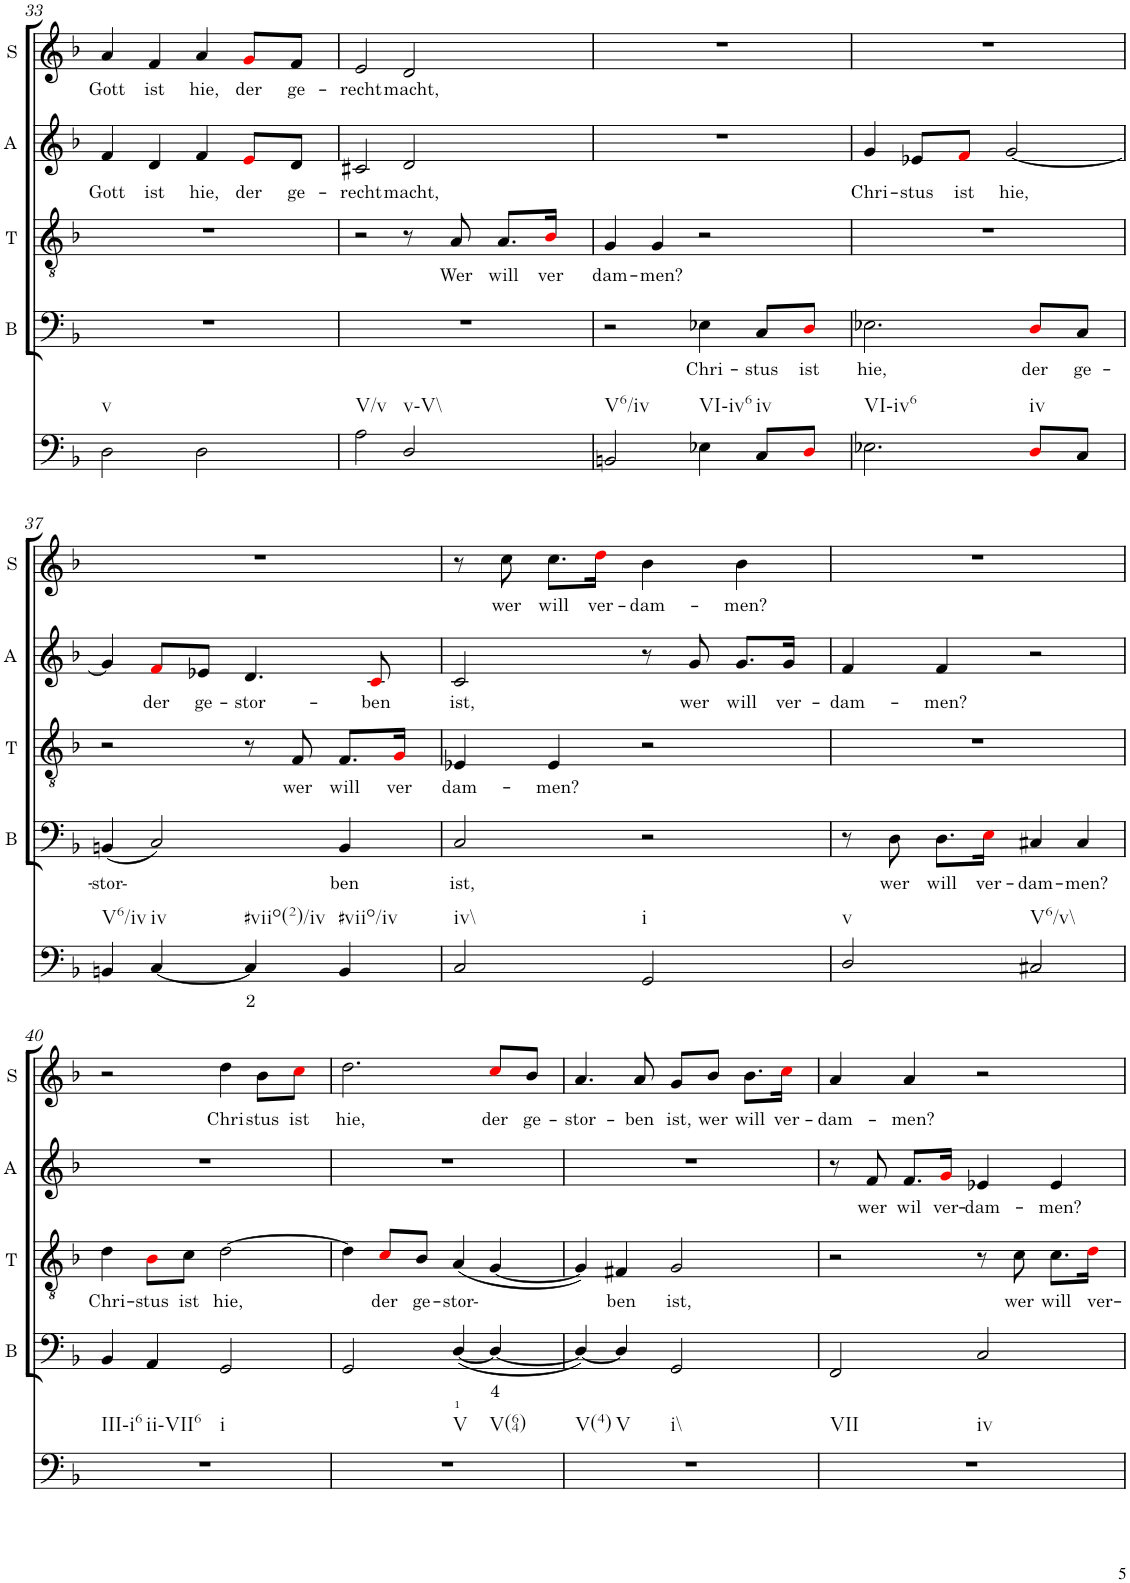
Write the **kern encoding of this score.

**kern	**text	**kern	**text	**kern	**text	**kern	**text	**kern	**text
*part5	*part5	*part4	*part4	*part3	*part3	*part2	*part2	*part1	*part1
*staff5	*staff5	*staff4	*staff4	*staff3	*staff3	*staff2	*staff2	*staff1	*staff1
*I"Continuo	*	*I"Bass	*	*I"Tenor	*	*I"Alto	*	*I"Soprano	*
*	*	*I'B	*	*I'T	*	*I'A	*	*I'S	*
!!LO:PB:g=z
*clefF4	*	*clefF4	*	*clefGv2	*	*clefG2	*	*clefG2	*
*k[b-]	*	*k[b-]	*	*k[b-]	*	*k[b-]	*	*k[b-]	*
*M4/4	*	*M4/4	*	*M4/4	*	*M4/4	*	*M4/4	*
=33	=33	=33	=33	=33	=33	=33	=33	=33	=33
!LO:TX:b:t=v	!	!	!	!	!	!	!	!	!
!	!	!	!	!	!	!	!LO:LY:b	!	!LO:LY:b
2D\	.	1r	.	1r	.	4f/	Gott	4a/	Gott
!	!	!	!	!	!	!	!LO:LY:b	!	!LO:LY:b
.	.	.	.	.	.	4d/	ist	4f/	ist
!	!	!	!	!	!	!	!LO:LY:b	!	!LO:LY:b
2D\	.	.	.	.	.	4f/	hie,	4a/	hie,
!	!	!	!	!	!	!	!LO:LY:b	!	!LO:LY:b
.	.	.	.	.	.	8ei/L	der	8gi/L	der
!	!	!	!	!	!	!	!LO:LY:b	!	!LO:LY:b
.	.	.	.	.	.	8d/J	ge-	8f/J	ge-
=34	=34	=34	=34	=34	=34	=34	=34	=34	=34
!LO:TX:b:t=V/v	!	!	!	!	!	!	!	!	!
!	!	!	!	!	!	!	!LO:LY:b	!	!LO:LY:b
2A\	.	1r	.	2r	.	2c#X/	recht	2e/	recht
!LO:TX:b:t=v\\-V\\	!	!	!	!	!	!	!	!	!
!	!	!	!	!	!	!	!LO:LY:b	!	!LO:LY:b
2D/	.	.	.	8r	.	2d/	macht,	2d/	macht,
!	!	!	!	!	!LO:LY:b	!	!	!	!
.	.	.	.	8A/	Wer	.	.	.	.
!	!	!	!	!	!LO:LY:b	!	!	!	!
.	.	.	.	8.A/L	will	.	.	.	.
!	!	!	!	!	!LO:LY:b	!	!	!	!
.	.	.	.	16B-i/Jk	ver	.	.	.	.
=35	=35	=35	=35	=35	=35	=35	=35	=35	=35
!LO:TX:b:t=V6/iv	!	!	!	!	!	!	!	!	!
!	!	!	!	!	!LO:LY:b	!	!	!	!
2BBn/	.	2r	.	4G/	dam-	1r	.	1r	.
!	!	!	!	!	!LO:LY:b	!	!	!	!
.	.	.	.	4G/	men?	.	.	.	.
!LO:TX:b:t=VI-iv6	!	!	!	!	!	!	!	!	!
!	!	!	!LO:LY:b	!	!	!	!	!	!
4E-X\	.	4E-X\	Chri-	2r	.	.	.	.	.
!LO:TX:b:t=iv	!	!	!	!	!	!	!	!	!
!	!	!	!LO:LY:b	!	!	!	!	!	!
8C/L	.	8C/L	stus	.	.	.	.	.	.
!	!	!	!LO:LY:b	!	!	!	!	!	!
8Di/J	.	8Di/J	ist	.	.	.	.	.	.
=36	=36	=36	=36	=36	=36	=36	=36	=36	=36
!LO:TX:b:t=VI-iv6	!	!	!	!	!	!	!	!	!
!	!	!	!LO:LY:b	!	!	!	!LO:LY:b	!	!
2.E-X\	.	2.E-X\	hie,	1r	.	4g/	Chri-	1r	.
!	!	!	!	!	!	!	!LO:LY:b	!	!
.	.	.	.	.	.	8e-X/L	stus	.	.
!	!	!	!	!	!	!	!LO:LY:b	!	!
.	.	.	.	.	.	8fi/J	ist	.	.
!	!	!	!	!	!	!	!LO:LY:b	!	!
.	.	.	.	.	.	[2g/	hie,	.	.
!LO:TX:b:t=iv	!	!	!	!	!	!	!	!	!
!	!	!	!LO:LY:b	!	!	!	!	!	!
8Di/L	.	8Di/L	der	.	.	.	.	.	.
!	!	!	!LO:LY:b	!	!	!	!	!	!
8C/J	.	8C/J	ge-	.	.	.	.	.	.
!!LO:LB:g=z
=37	=37	=37	=37	=37	=37	=37	=37	=37	=37
!LO:TX:b:t=V6/iv	!	!	!	!	!	!	!	!	!
!	!	!	!LO:LY:b	!	!	!	!	!	!
4BBn/	.	(4BBn/	stor-	2r	.	4g/]	.	1r	.
!LO:TX:b:t=iv	!	!	!	!	!	!	!	!	!
!	!	!	!	!	!	!	!LO:LY:b	!	!
[4C/	.	2C/)	.	.	.	8fi/L	der	.	.
!	!	!	!	!	!	!	!LO:LY:b	!	!
.	.	.	.	.	.	8e-X/J	ge-	.	.
!LO:TX:b:t=#viio(2)/iv	!	!	!	!	!	!	!	!	!
!	!LO:LY:b	!	!	!	!	!	!LO:LY:b	!	!
4C/]	2	.	.	8r	.	4.d/	stor-	.	.
!	!	!	!	!	!LO:LY:b	!	!	!	!
.	.	.	.	8F/	wer	.	.	.	.
!LO:TX:b:t=#viio/iv	!	!	!	!	!	!	!	!	!
!	!	!	!LO:LY:b	!	!LO:LY:b	!	!	!	!
4BB/	.	4BB/	ben	8.F/L	will	.	.	.	.
!	!	!	!	!	!	!	!LO:LY:b	!	!
.	.	.	.	.	.	8ci/	ben	.	.
!	!	!	!	!	!LO:LY:b	!	!	!	!
.	.	.	.	16Gi/Jk	ver	.	.	.	.
=38	=38	=38	=38	=38	=38	=38	=38	=38	=38
!LO:TX:b:t=iv\\	!	!	!	!	!	!	!	!	!
!	!	!	!LO:LY:b	!	!LO:LY:b	!	!LO:LY:b	!	!
2C/	.	2C/	ist,	4E-X/	dam-	2c/	ist,	8r	.
!	!	!	!	!	!	!	!	!	!LO:LY:b
.	.	.	.	.	.	.	.	8cc\	wer
!	!	!	!	!	!LO:LY:b	!	!	!	!LO:LY:b
.	.	.	.	4E-/	men?	.	.	8.cc\L	will
!	!	!	!	!	!	!	!	!	!LO:LY:b
.	.	.	.	.	.	.	.	16ddi\Jk	ver-
!LO:TX:b:t=i	!	!	!	!	!	!	!	!	!
!	!	!	!	!	!	!	!	!	!LO:LY:b
2GG/	.	2r	.	2r	.	8r	.	4b-\	dam-
!	!	!	!	!	!	!	!LO:LY:b	!	!
.	.	.	.	.	.	8g/	wer	.	.
!	!	!	!	!	!	!	!LO:LY:b	!	!LO:LY:b
.	.	.	.	.	.	8.g/L	will	4b-\	men?
!	!	!	!	!	!	!	!LO:LY:b	!	!
.	.	.	.	.	.	16g/Jk	ver-	.	.
=39	=39	=39	=39	=39	=39	=39	=39	=39	=39
!LO:TX:b:t=v	!	!	!	!	!	!	!	!	!
!	!	!	!	!	!	!	!LO:LY:b	!	!
2D/	.	8r	.	1r	.	4f/	dam-	1r	.
!	!	!	!LO:LY:b	!	!	!	!	!	!
.	.	8D\	wer	.	.	.	.	.	.
!	!	!	!LO:LY:b	!	!	!	!LO:LY:b	!	!
.	.	8.D\L	will	.	.	4f/	men?	.	.
!	!	!	!LO:LY:b	!	!	!	!	!	!
.	.	16Ei\Jk	ver-	.	.	.	.	.	.
!LO:TX:b:t=V6/v\\	!	!	!	!	!	!	!	!	!
!	!	!	!LO:LY:b	!	!	!	!	!	!
2C#X/	.	4C#X/	dam-	.	.	2r	.	.	.
!	!	!	!LO:LY:b	!	!	!	!	!	!
.	.	4C#/	men?	.	.	.	.	.	.
!!LO:LB:g=z
=40	=40	=40	=40	=40	=40	=40	=40	=40	=40
!LO:TX:b:t=III-i6	!	!	!	!	!	!	!	!	!
!LO:TX:b:t=ii-VII6	!	!	!	!	!	!	!	!	!
!LO:TX:b:t=i	!	!	!	!	!	!	!	!	!
!	!	!	!	!	!LO:LY:b	!	!	!	!
1r	.	4BB-/	.	4d\	Chri-	1r	.	2r	.
!	!	!	!	!	!LO:LY:b	!	!	!	!
.	.	4AA/	.	8B-i\L	stus	.	.	.	.
!	!	!	!	!	!LO:LY:b	!	!	!	!
.	.	.	.	8c\J	ist	.	.	.	.
!	!	!	!	!	!LO:LY:b	!	!	!	!LO:LY:b
.	.	2GG/	.	[2d\	hie,	.	.	4dd\	Chri-
!	!	!	!	!	!	!	!	!	!LO:LY:b
.	.	.	.	.	.	.	.	8b-\L	stus
!	!	!	!	!	!	!	!	!	!LO:LY:b
.	.	.	.	.	.	.	.	8cci\J	ist
=41	=41	=41	=41	=41	=41	=41	=41	=41	=41
!LO:TX:b:t=V	!	!	!	!	!	!	!	!	!
!LO:TX:b:t=V(64)	!	!	!	!	!	!	!	!	!
!	!	!	!	!	!	!	!	!	!LO:LY:b
1r	.	2GG/	.	4d\]	.	1r	.	2.dd\	hie,
!	!	!	!	!	!LO:LY:b	!	!	!	!
.	.	.	.	8ci/L	der	.	.	.	.
!	!	!	!	!	!LO:LY:b	!	!	!	!
.	.	.	.	8B-/J	ge-	.	.	.	.
!	!	!LO:TX:b:t=1	!	!	!	!	!	!	!
!	!	!	!	!	!LO:LY:b	!	!	!	!
.	.	([4D/	.	(4A/	stor-	.	.	.	.
!	!	!	!LO:LY:b	!	!	!	!	!	!LO:LY:b
.	.	4D/_	4	[4G/	.	.	.	8cci/L	der
!	!	!	!	!	!	!	!	!	!LO:LY:b
.	.	.	.	.	.	.	.	8b-/J	ge-
=42	=42	=42	=42	=42	=42	=42	=42	=42	=42
!LO:TX:b:t=V(4)	!	!	!	!	!	!	!	!	!
!LO:TX:b:t=V	!	!	!	!	!	!	!	!	!
!LO:TX:b:t=i\\	!	!	!	!	!	!	!	!	!
!	!	!	!	!	!	!	!	!	!LO:LY:b
1r	.	4D/_)	.	4G/])	.	1r	.	4.a/	stor-
!	!	!	!	!	!LO:LY:b	!	!	!	!
.	.	4D/]	.	4F#X/	ben	.	.	.	.
!	!	!	!	!	!	!	!	!	!LO:LY:b
.	.	.	.	.	.	.	.	8a/	ben
!	!	!	!	!	!LO:LY:b	!	!	!	!LO:LY:b
.	.	2GG/	.	2G/	ist,	.	.	8g/L	ist,
!	!	!	!	!	!	!	!	!	!LO:LY:b
.	.	.	.	.	.	.	.	8b-/J	wer
!	!	!	!	!	!	!	!	!	!LO:LY:b
.	.	.	.	.	.	.	.	8.b-\L	will
!	!	!	!	!	!	!	!	!	!LO:LY:b
.	.	.	.	.	.	.	.	16cci\Jk	ver-
=43	=43	=43	=43	=43	=43	=43	=43	=43	=43
!LO:TX:b:t=VII	!	!	!	!	!	!	!	!	!
!LO:TX:b:t=iv	!	!	!	!	!	!	!	!	!
!	!	!	!	!	!	!	!	!	!LO:LY:b
1r	.	2FF/	.	2r	.	8r	.	4a/	dam-
!	!	!	!	!	!	!	!LO:LY:b	!	!
.	.	.	.	.	.	8f/	wer	.	.
!	!	!	!	!	!	!	!LO:LY:b	!	!LO:LY:b
.	.	.	.	.	.	8.f/L	wil	4a/	men?
!	!	!	!	!	!	!	!LO:LY:b	!	!
.	.	.	.	.	.	16gi/Jk	ver-	.	.
!	!	!	!	!	!	!	!LO:LY:b	!	!
.	.	2C/	.	8r	.	4e-X/	dam-	2r	.
!	!	!	!	!	!LO:LY:b	!	!	!	!
.	.	.	.	8c\	wer	.	.	.	.
!	!	!	!	!	!LO:LY:b	!	!LO:LY:b	!	!
.	.	.	.	8.c\L	will	4e-/	men?	.	.
!	!	!	!	!	!LO:LY:b	!	!	!	!
.	.	.	.	16di\Jk	ver-	.	.	.	.
=	=	=	=	=	=	=	=	=	=
*-	*-	*-	*-	*-	*-	*-	*-	*-	*-
